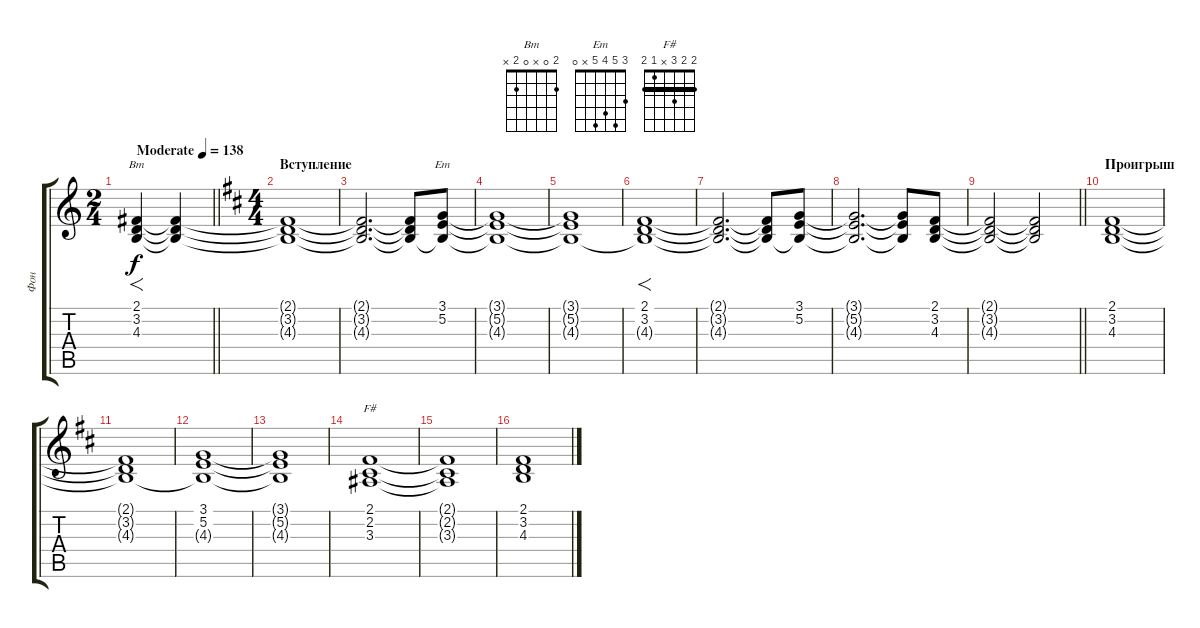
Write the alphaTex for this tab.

\track ("Фон" "Фон") {instrument pad2warm}
\staff {score tabs}
\tuning (E4 B3 G3 D3 A2 E2) {hide}
\chord ("Bm" 2 0 x 0 2 x)
\chord ("Em" 3 5 4 5 x 0)
\chord ("F#" 2 2 3 x 1 2) {barre 2}
\ts (2 4)
\tempo (138 "Moderate")
\clef g2
\barLineRight lightlight
\ks c
(2.1 3.2 4.3).4{f ch "Bm" dy f volume 7 instrument pad2warm} (2.1{t} 3.2{t} 4.3{t}).4 |
\ts (4 4)
\section ("" "Вступление")
\ks bminor
(2.1{t} 3.2{t} 4.3{t}).1 |
(2.1{t} 3.2{t} 4.3{t}).2{d} (2.1{t} 3.2{t} 4.3{t}).8 (3.1 5.2 4.3{t}).8{ch "Em"} |
(3.1{t} 5.2{t} 4.3{t}).1 |
(3.1{t} 5.2{t} 4.3{t}).1{volume 4} |
(2.1 3.2 4.3{t}).1{f volume 9} |
(2.1{t} 3.2{t} 4.3{t}).2{d} (2.1{t} 3.2{t} 4.3{t}).8 (3.1 5.2 4.3{t}).8 |
(3.1{t} 5.2{t} 4.3{t}).2{d} (3.1{t} 5.2{t} 4.3{t}).8 (2.1 3.2 4.3).8 |
\barLineRight lightlight
(2.1{t} 3.2{t} 4.3{t}).2{volume 4} (2.1{t} 3.2{t} 4.3{t}).2 |
\section ("" "Проигрыш")
(2.1 3.2 4.3).1{volume 7} |
(2.1{t} 3.2{t} 4.3{t}).1 |
(3.1 5.2 4.3{t}).1 |
(3.1{t} 5.2{t} 4.3{t}).1 |
(2.1 2.2 3.3).1{ch "F#"} |
(2.1{t} 2.2{t} 3.3{t}).1 |
(2.1 3.2 4.3).1
